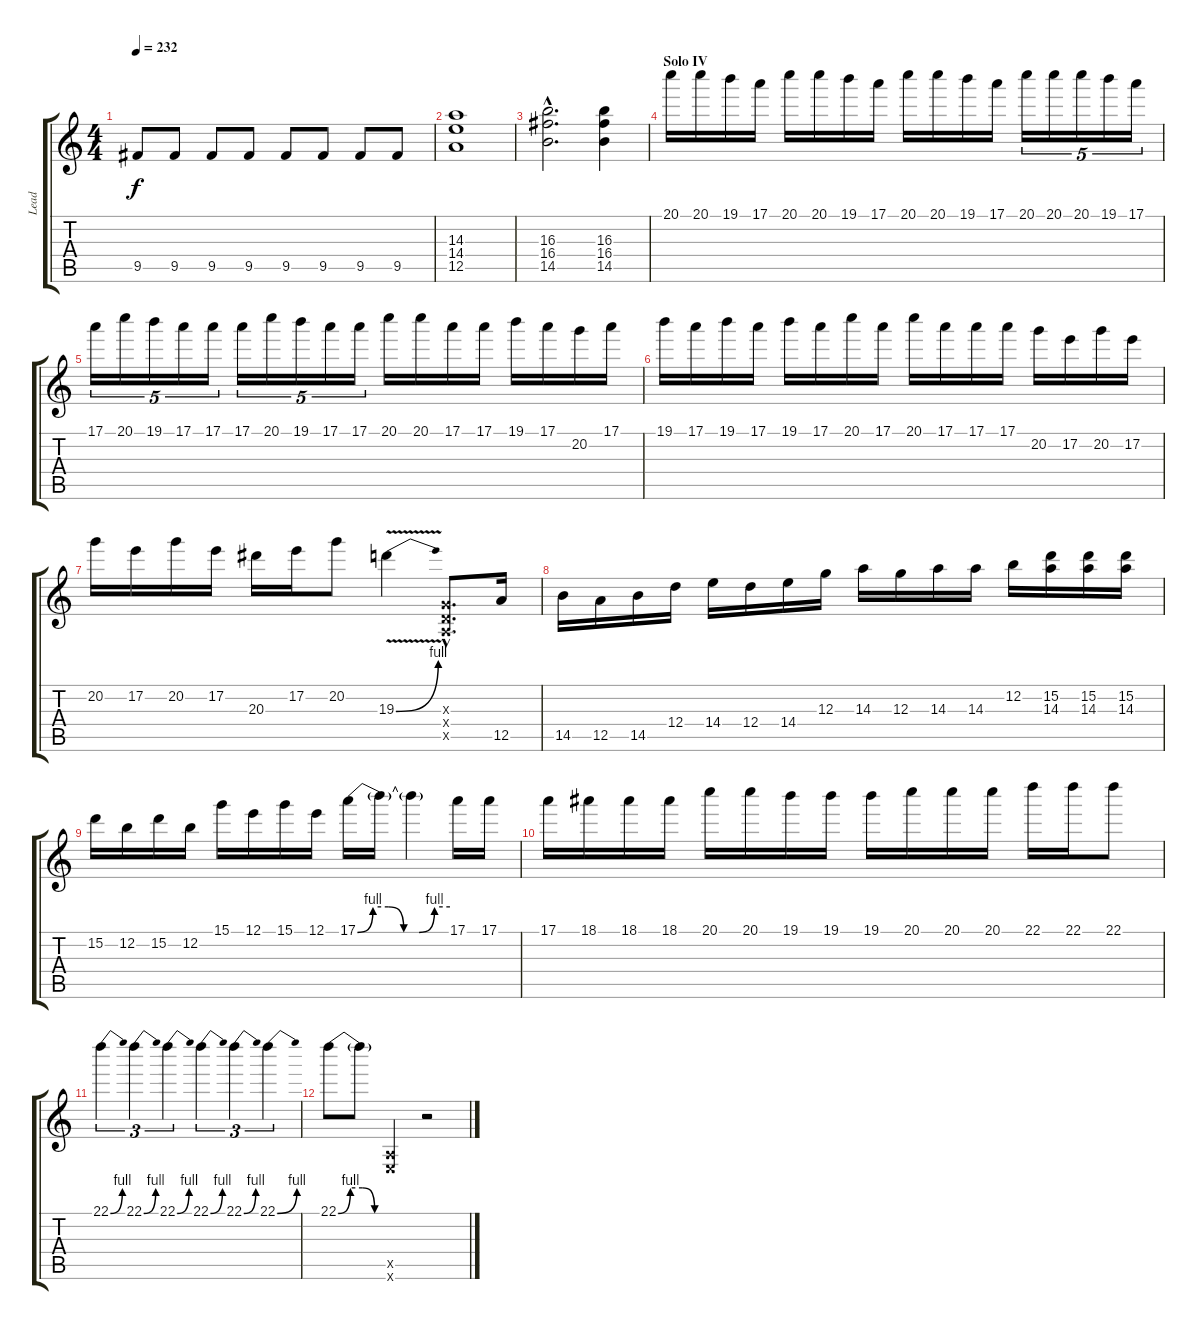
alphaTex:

\track ("Lead" "Lead") {instrument distortionguitar}
\staff {score tabs}
\tuning (E4 B3 G3 D3 A2 E2) {hide}
\ts (4 4)
\tempo 232
\clef g2
\ks c
9.5.8{dy f} 9.5.8 9.5.8 9.5.8 9.5.8 9.5.8 9.5.8 9.5.8 |
(14.3 14.4 12.5).1 |
(16.3{hac} 16.4{hac} 14.5{hac}).2{d} (16.3 16.4 14.5).4 |
\section ("" "Solo IV")
20.1.16 20.1.16 19.1.16 17.1.16 20.1.16 20.1.16 19.1.16 17.1.16 20.1.16 20.1.16 19.1.16 17.1.16 20.1.16{tu (5 4)} 20.1.16{tu (5 4)} 20.1.16{tu (5 4)} 19.1.16{tu (5 4)} 17.1.16{tu (5 4)} |
17.1.16{tu (5 4)} 20.1.16{tu (5 4)} 19.1.16{tu (5 4)} 17.1.16{tu (5 4)} 17.1.16{tu (5 4)} 17.1.16{tu (5 4)} 20.1.16{tu (5 4)} 19.1.16{tu (5 4)} 17.1.16{tu (5 4)} 17.1.16{tu (5 4)} 20.1.16 20.1.16 17.1.16 17.1.16 19.1.16 17.1.16 20.2.16 17.1.16 |
19.1.16 17.1.16 19.1.16 17.1.16 19.1.16 17.1.16 20.1.16 17.1.16 20.1.16 17.1.16 17.1.16 17.1.16 20.2.16 17.2.16 20.2.16 17.2.16 |
20.2.16 17.2.16 20.2.16 17.2.16 20.3.16 17.2.16 20.2.8 19.3{be (bend 0 0 60 4) v}.4 (0.3{hac x} 0.4{hac x} 0.5{hac x}).8{d} 12.5.16 |
14.5.16 12.5.16 14.5.16 12.4.16 14.4.16 12.4.16 14.4.16 12.3.16 14.3.16 12.3.16 14.3.16 14.3.16 12.2.16 (15.2 14.3).16 (15.2 14.3).16 (15.2 14.3).16 |
15.2.16 12.2.16 15.2.16 12.2.16 15.1.16 12.1.16 15.1.16 12.1.16 17.1{be (custom 0 0 10 4 20 4 30 0 40 0 50 4 60 4)}.16 17.1{t}.16 17.1{t}.4 17.1.16 17.1.16 |
17.1.16 18.1.16 18.1.16 18.1.16 20.1.16 20.1.16 19.1.16 19.1.16 19.1.16 20.1.16 20.1.16 20.1.16 22.1.16 22.1.16 22.1.8 |
22.1{be (bend 0 0 60 4)}.4{tu (3 2)} 22.1{be (bend 0 0 60 4)}.4{tu (3 2)} 22.1{be (bend 0 0 60 4)}.4{tu (3 2)} 22.1{be (bend 0 0 60 4)}.4{tu (3 2)} 22.1{be (bend 0 0 60 4)}.4{tu (3 2)} 22.1{be (bend 0 0 60 4)}.4{tu (3 2)} |
22.1{be (custom 0 0 15 4 30 4 45 0 60 0)}.8 22.1{t}.8 (0.5{x} 0.6{x}).4 r.2
